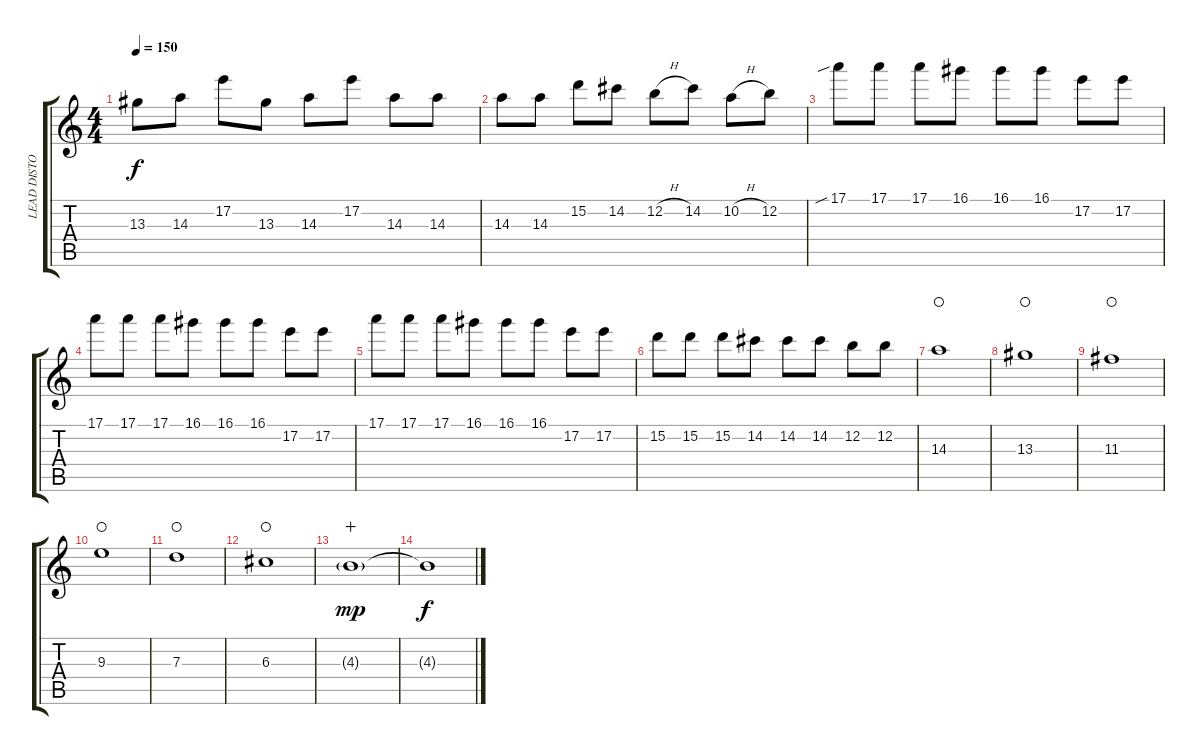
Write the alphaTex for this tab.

\track ("LEAD DISTORTED" "LEAD DISTO") {instrument overdrivenguitar}
\staff {score tabs}
\tuning (E4 B3 G3 D3 A2 D2) {hide}
\ts (4 4)
\tempo 150
\clef g2
\ks c
13.3.8{dy f} 14.3.8 17.2.8 13.3.8 14.3.8 17.2.8 14.3.8 14.3.8 |
14.3.8 14.3.8 15.2.8 14.2.8 12.2{h}.8 14.2.8 10.2{h}.8 12.2.8 |
17.1{sib}.8 17.1.8 17.1.8 16.1.8 16.1.8 16.1.8 17.2.8 17.2.8 |
17.1.8 17.1.8 17.1.8 16.1.8 16.1.8 16.1.8 17.2.8 17.2.8 |
17.1.8 17.1.8 17.1.8 16.1.8 16.1.8 16.1.8 17.2.8 17.2.8 |
15.2.8 15.2.8 15.2.8 14.2.8 14.2.8 14.2.8 12.2.8 12.2.8 |
14.3.1{waho} |
13.3.1{waho} |
11.3.1{waho} |
9.3.1{waho} |
7.3.1{waho} |
6.3.1{waho} |
4.3{g}.1{dy mp wahc} |
4.3{t}.1{dy f}
